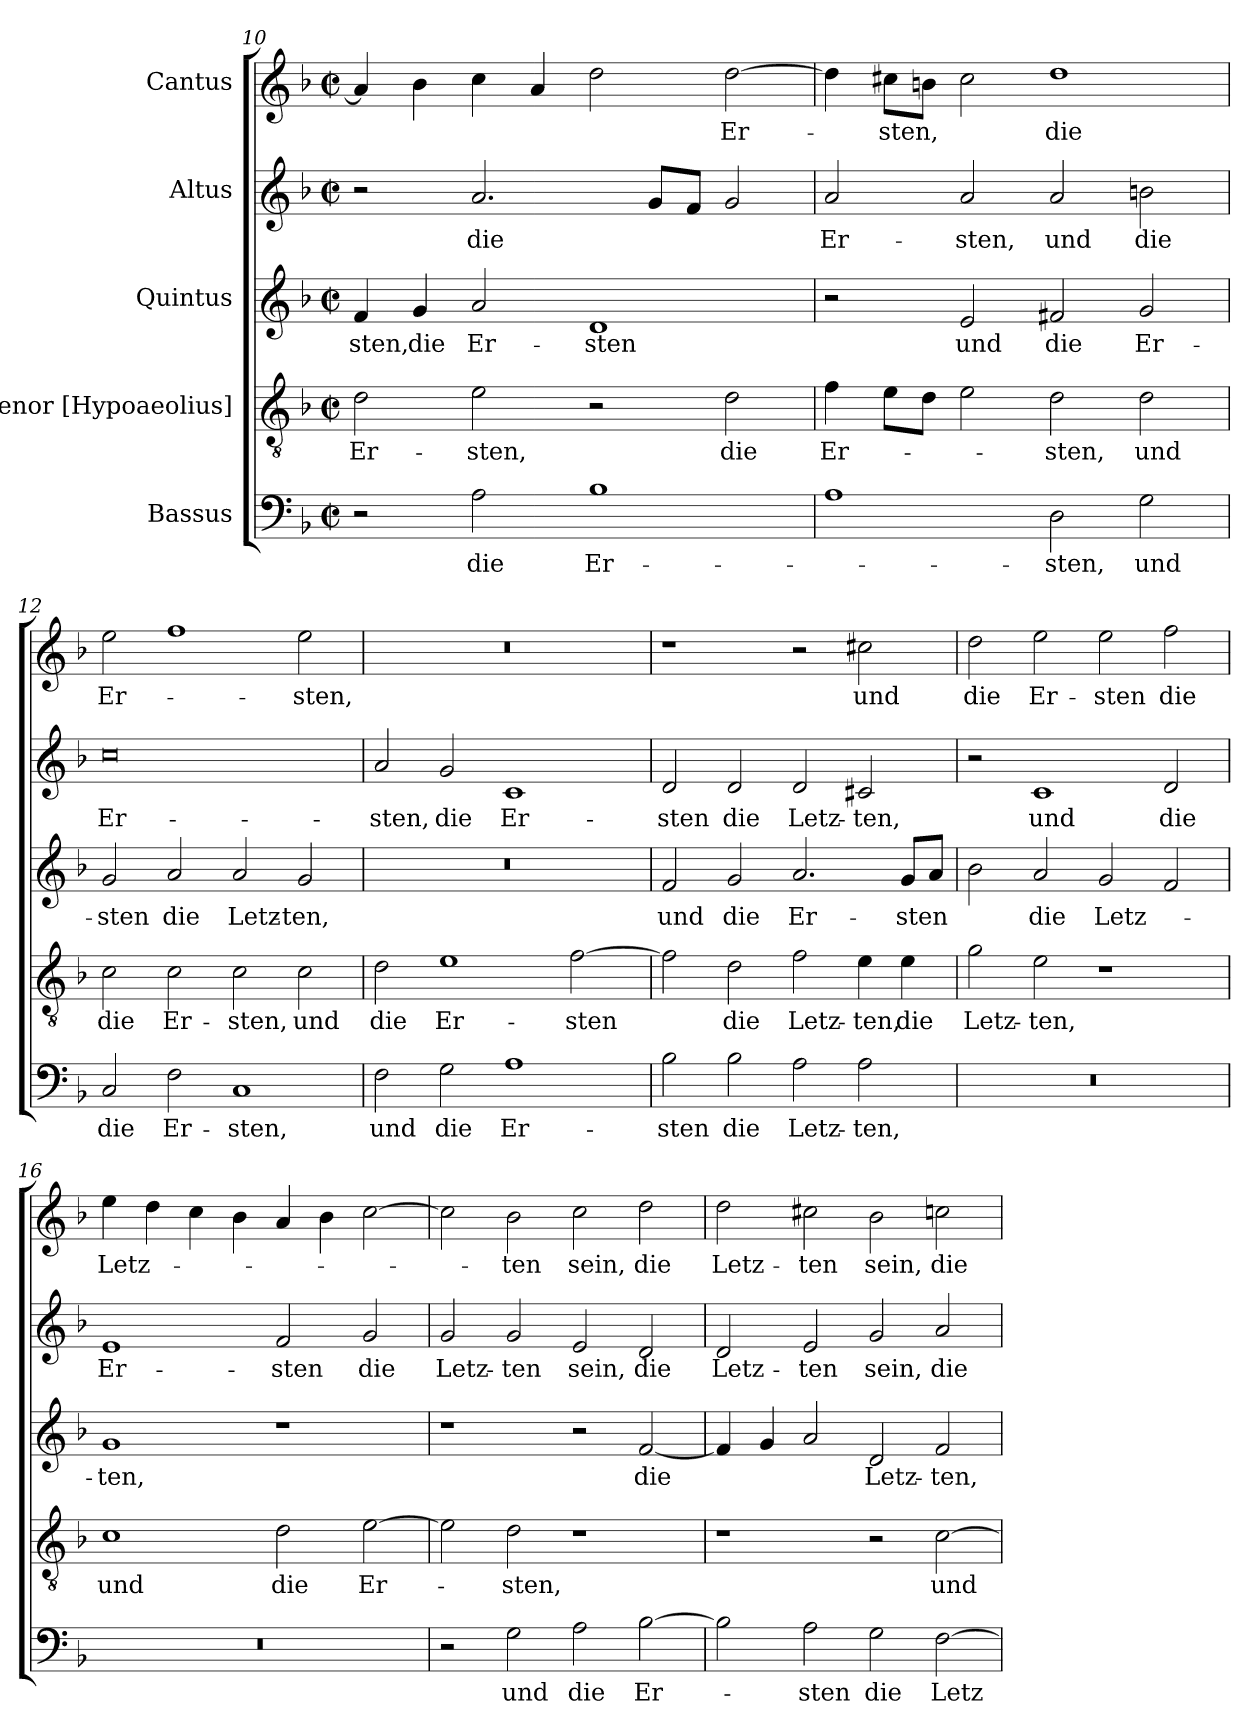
**kern	**text	**kern	**text	**kern	**text	**kern	**text	**kern	**text
*part5	*part5	*part4	*part4	*part3	*part3	*part2	*part2	*part1	*part1
*staff5	*staff5	*staff4	*staff4	*staff3	*staff3	*staff2	*staff2	*staff1	*staff1
*I"Bassus	*	*I"Tenor [Hypoaeolius]	*	*I"Quintus	*	*I"Altus	*	*I"Cantus	*
*clefF4	*	*clefGv2	*	*clefG2	*	*clefG2	*	*clefG2	*
*k[b-]	*	*k[b-]	*	*k[b-]	*	*k[b-]	*	*k[b-]	*
*M4/2	*	*M4/2	*	*M4/2	*	*M4/2	*	*M4/2	*
*met(c|)	*	*met(c|)	*	*met(c|)	*	*met(c|)	*	*met(c|)	*
=10	=10	=10	=10	=10	=10	=10	=10	=10	=10
!	!	!	!LO:LY:b	!	!LO:LY:b	!	!	!	!
2r	.	2d\	Er-	4f/	-sten,	2r	.	4a/]	.
!	!	!	!	!	!LO:LY:b	!	!	!	!
.	.	.	.	4g/	die	.	.	4b-\	.
!	!LO:LY:b	!	!LO:LY:b	!	!LO:LY:b	!	!LO:LY:b	!	!
2A\	die	2e\	-sten,	2a/	Er-	2.a/	die	4cc\	.
.	.	.	.	.	.	.	.	4a/	.
!	!LO:LY:b	!	!	!	!LO:LY:b	!	!	!	!
1B-	Er-	2r	.	1d	-sten	.	.	2dd\	.
.	.	.	.	.	.	8g/L	.	.	.
.	.	.	.	.	.	8f/J	.	.	.
!	!	!	!LO:LY:b	!	!	!	!	!	!LO:LY:b
.	.	2d\	die	.	.	2g/	.	[2dd\	Er-
=11	=11	=11	=11	=11	=11	=11	=11	=11	=11
!	!	!	!LO:LY:b	!	!	!	!LO:LY:b	!	!
1A	.	4f\	Er-	2r	.	2a/	Er-	4dd\]	.
!	!	!	!	!	!	!	!	!	!LO:LY:b
.	.	8e\L	.	.	.	.	.	8cc#X\L	sten,
.	.	8d\J	.	.	.	.	.	8bn\J	.
!	!	!	!	!	!LO:LY:b	!	!LO:LY:b	!	!
.	.	2e\	.	2e/	und	2a/	-sten,	2cc#\	.
!	!LO:LY:b	!	!LO:LY:b	!	!LO:LY:b	!	!LO:LY:b	!	!LO:LY:b
2D\	-sten,	2d\	-sten,	2f#X/	die	2a/	und	1dd	die
!	!LO:LY:b	!	!LO:LY:b	!	!LO:LY:b	!	!LO:LY:b	!	!
2G\	und	2d\	und	2g/	Er-	2bn\	die	.	.
=12	=12	=12	=12	=12	=12	=12	=12	=12	=12
!	!LO:LY:b	!	!LO:LY:b	!	!LO:LY:b	!	!LO:LY:b	!	!LO:LY:b
2C/	die	2c\	die	2g/	-sten	0cc	Er-	2ee\	Er-
!	!LO:LY:b	!	!LO:LY:b	!	!LO:LY:b	!	!	!	!
2F\	Er-	2c\	Er-	2a/	die	.	.	1ff	.
!	!LO:LY:b	!	!LO:LY:b	!	!LO:LY:b	!	!	!	!
1C	-sten,	2c\	-sten,	2a/	Letz-	.	.	.	.
!	!	!	!LO:LY:b	!	!LO:LY:b	!	!	!	!LO:LY:b
.	.	2c\	und	2g/	-ten,	.	.	2ee\	-sten,
!!LO:LB:g=z
=13	=13	=13	=13	=13	=13	=13	=13	=13	=13
!	!LO:LY:b	!	!LO:LY:b	!	!	!	!LO:LY:b	!	!
2F\	und	2d\	die	0r	.	2a/	-sten,	0r	.
!	!LO:LY:b	!	!LO:LY:b	!	!	!	!LO:LY:b	!	!
2G\	die	1e	Er-	.	.	2g/	die	.	.
!	!LO:LY:b	!	!	!	!	!	!LO:LY:b	!	!
1A	Er-	.	.	.	.	1c	Er-	.	.
!	!	!	!LO:LY:b	!	!	!	!	!	!
.	.	[2f\	-sten	.	.	.	.	.	.
=14	=14	=14	=14	=14	=14	=14	=14	=14	=14
!	!LO:LY:b	!	!	!	!LO:LY:b	!	!LO:LY:b	!	!
2B-\	-sten	2f\]	.	2f/	und	2d/	-sten	1r	.
!	!LO:LY:b	!	!LO:LY:b	!	!LO:LY:b	!	!LO:LY:b	!	!
2B-\	die	2d\	die	2g/	die	2d/	die	.	.
!	!LO:LY:b	!	!LO:LY:b	!	!LO:LY:b	!	!LO:LY:b	!	!
2A\	Letz-	2f\	Letz-	2.a/	Er-	2d/	Letz-	2r	.
!	!LO:LY:b	!	!LO:LY:b	!	!	!	!LO:LY:b	!	!LO:LY:b
2A\	-ten,	4e\	-ten,	.	.	2c#X/	-ten,	2cc#X\	und
!	!	!	!LO:LY:b	!	!LO:LY:b	!	!	!	!
.	.	4e\	die	8g/L	-sten	.	.	.	.
.	.	.	.	8a/J	.	.	.	.	.
=15	=15	=15	=15	=15	=15	=15	=15	=15	=15
!	!	!	!LO:LY:b	!	!	!	!	!	!LO:LY:b
0r	.	2g\	Letz-	2b-\	.	2r	.	2dd\	die
!	!	!	!LO:LY:b	!	!LO:LY:b	!	!LO:LY:b	!	!LO:LY:b
.	.	2e\	-ten,	2a/	die	1c	und	2ee\	Er-
!	!	!	!	!	!LO:LY:b	!	!	!	!LO:LY:b
.	.	1r	.	2g/	Letz-	.	.	2ee\	-sten
!	!	!	!	!	!	!	!LO:LY:b	!	!LO:LY:b
.	.	.	.	2f/	.	2d/	die	2ff\	die
=16	=16	=16	=16	=16	=16	=16	=16	=16	=16
!	!	!	!LO:LY:b	!	!LO:LY:b	!	!LO:LY:b	!	!LO:LY:b
0r	.	1c	und	1g	ten,	1e	Er-	4ee\	Letz-
.	.	.	.	.	.	.	.	4dd\	.
.	.	.	.	.	.	.	.	4cc\	.
.	.	.	.	.	.	.	.	4b-\	.
!	!	!	!LO:LY:b	!	!	!	!LO:LY:b	!	!
.	.	2d\	die	1r	.	2f/	-sten	4a/	.
.	.	.	.	.	.	.	.	4b-\	.
!	!	!	!LO:LY:b	!	!	!	!LO:LY:b	!	!
.	.	[2e\	Er-	.	.	2g/	die	[2cc\	.
!!LO:PB:g=z
=17	=17	=17	=17	=17	=17	=17	=17	=17	=17
!	!	!	!	!	!	!	!LO:LY:b	!	!
2r	.	2e\]	.	1r	.	2g/	Letz-	2cc\]	.
!	!LO:LY:b	!	!LO:LY:b	!	!	!	!LO:LY:b	!	!LO:LY:b
2G\	und	2d\	-sten,	.	.	2g/	-ten	2b-\	-ten
!	!LO:LY:b	!	!	!	!	!	!LO:LY:b	!	!LO:LY:b
2A\	die	1r	.	2r	.	2e/	sein,	2cc\	sein,
!	!LO:LY:b	!	!	!	!LO:LY:b	!	!LO:LY:b	!	!LO:LY:b
[2B-\	Er-	.	.	[2f/	die	2d/	die	2dd\	die
=18	=18	=18	=18	=18	=18	=18	=18	=18	=18
!	!	!	!	!	!	!	!LO:LY:b	!	!LO:LY:b
2B-\]	.	1r	.	4f/]	.	2d/	Letz-	2dd\	Letz-
.	.	.	.	4g/	.	.	.	.	.
!	!LO:LY:b	!	!	!	!	!	!LO:LY:b	!	!LO:LY:b
2A\	-sten	.	.	2a/	.	2e/	-ten	2cc#X\	-ten
!	!LO:LY:b	!	!	!	!LO:LY:b	!	!LO:LY:b	!	!LO:LY:b
2G\	die	2r	.	2d/	Letz-	2g/	sein,	2b-\	sein,
!	!LO:LY:b	!	!LO:LY:b	!	!LO:LY:b	!	!LO:LY:b	!	!LO:LY:b
[2F\	Letz-	[2c\	und	2f/	-ten,	2a/	die	2ccn\	die
=	=	=	=	=	=	=	=	=	=
*-	*-	*-	*-	*-	*-	*-	*-	*-	*-
